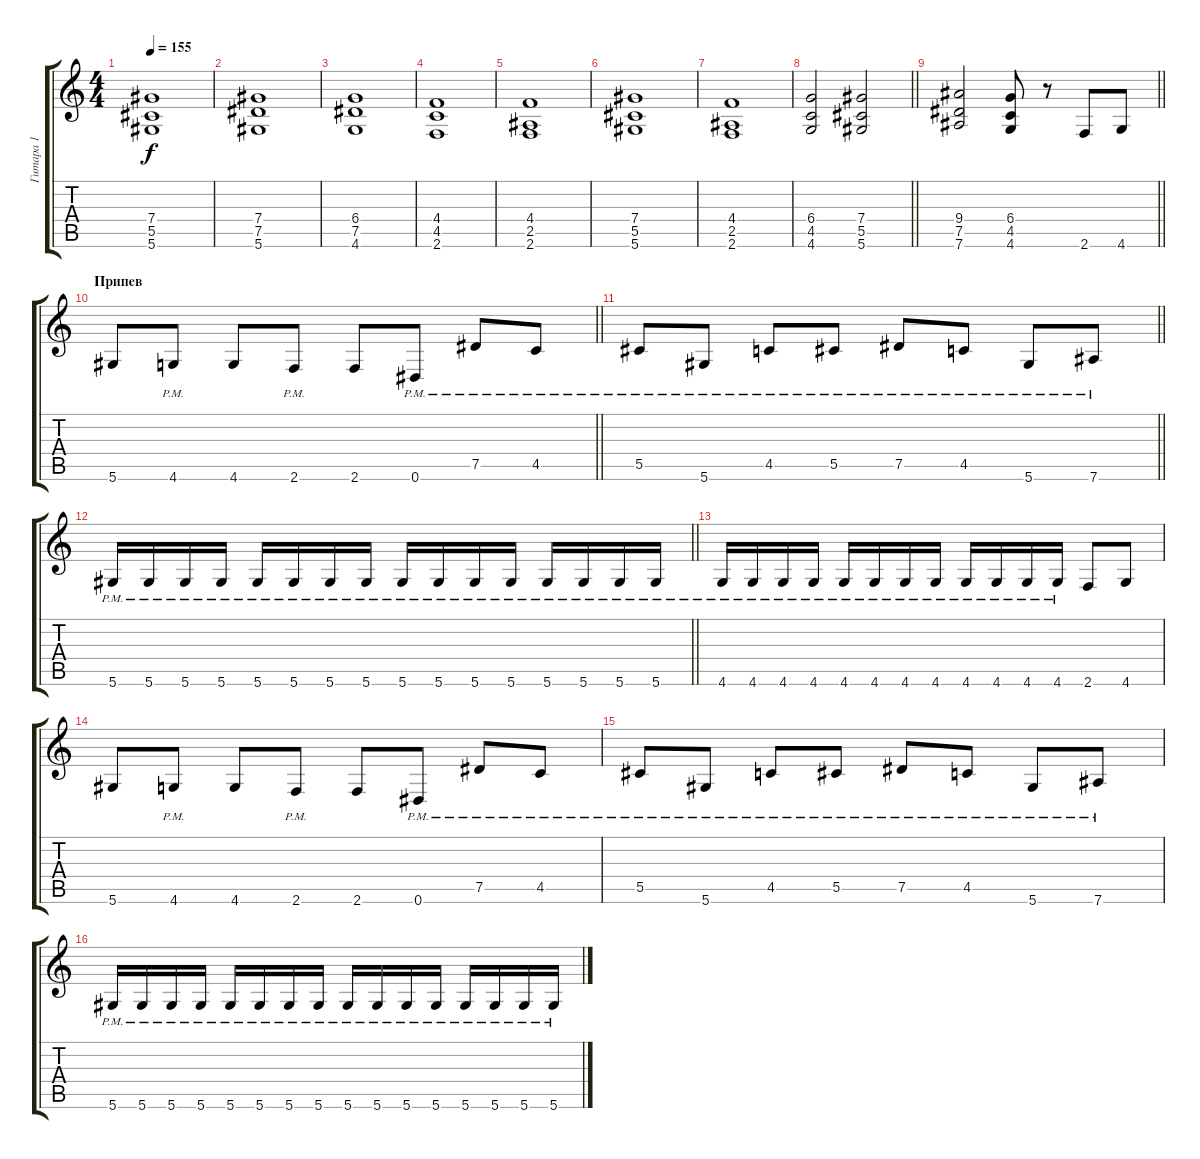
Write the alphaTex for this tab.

\track ("Гитара 1" "Гитара 1") {instrument distortionguitar}
\staff {score tabs}
\tuning (Eb4 Bb3 Gb3 Db3 Ab2 Eb2) {hide}
\ts (4 4)
\tempo 155
\clef g2
\ks c
(7.4 5.5 5.6).1{dy f} |
(7.4 7.5 5.6).1 |
(6.4 7.5 4.6).1 |
(4.4 4.5 2.6).1 |
(4.4 2.5 2.6).1 |
(7.4 5.5 5.6).1 |
(4.4 2.5 2.6).1 |
\barLineRight lightlight
(6.4 4.5 4.6).2 (7.4 5.5 5.6).2 |
\barLineRight lightlight
(9.4 7.5 7.6).2 (6.4 4.5 4.6).8 r.8 2.6.8 4.6.8 |
\section ("" "Припев")
\barLineRight lightlight
5.6.8 4.6{pm}.8 4.6.8 2.6{pm}.8 2.6.8 0.6{pm}.8 7.5{pm}.8 4.5{pm}.8 |
\barLineRight lightlight
5.5{pm}.8 5.6{pm}.8 4.5{pm}.8 5.5{pm}.8 7.5{pm}.8 4.5{pm}.8 5.6{pm}.8 7.6{pm}.8 |
\barLineRight lightlight
5.6{pm}.16 5.6{pm}.16 5.6{pm}.16 5.6{pm}.16 5.6{pm}.16 5.6{pm}.16 5.6{pm}.16 5.6{pm}.16 5.6{pm}.16 5.6{pm}.16 5.6{pm}.16 5.6{pm}.16 5.6{pm}.16 5.6{pm}.16 5.6{pm}.16 5.6{pm}.16 |
4.6{pm}.16 4.6{pm}.16 4.6{pm}.16 4.6{pm}.16 4.6{pm}.16 4.6{pm}.16 4.6{pm}.16 4.6{pm}.16 4.6{pm}.16 4.6{pm}.16 4.6{pm}.16 4.6{pm}.16 2.6.8 4.6.8 |
5.6.8 4.6{pm}.8 4.6.8 2.6{pm}.8 2.6.8 0.6{pm}.8 7.5{pm}.8 4.5{pm}.8 |
5.5{pm}.8 5.6{pm}.8 4.5{pm}.8 5.5{pm}.8 7.5{pm}.8 4.5{pm}.8 5.6{pm}.8 7.6{pm}.8 |
5.6{pm}.16 5.6{pm}.16 5.6{pm}.16 5.6{pm}.16 5.6{pm}.16 5.6{pm}.16 5.6{pm}.16 5.6{pm}.16 5.6{pm}.16 5.6{pm}.16 5.6{pm}.16 5.6{pm}.16 5.6{pm}.16 5.6{pm}.16 5.6{pm}.16 5.6{pm}.16
